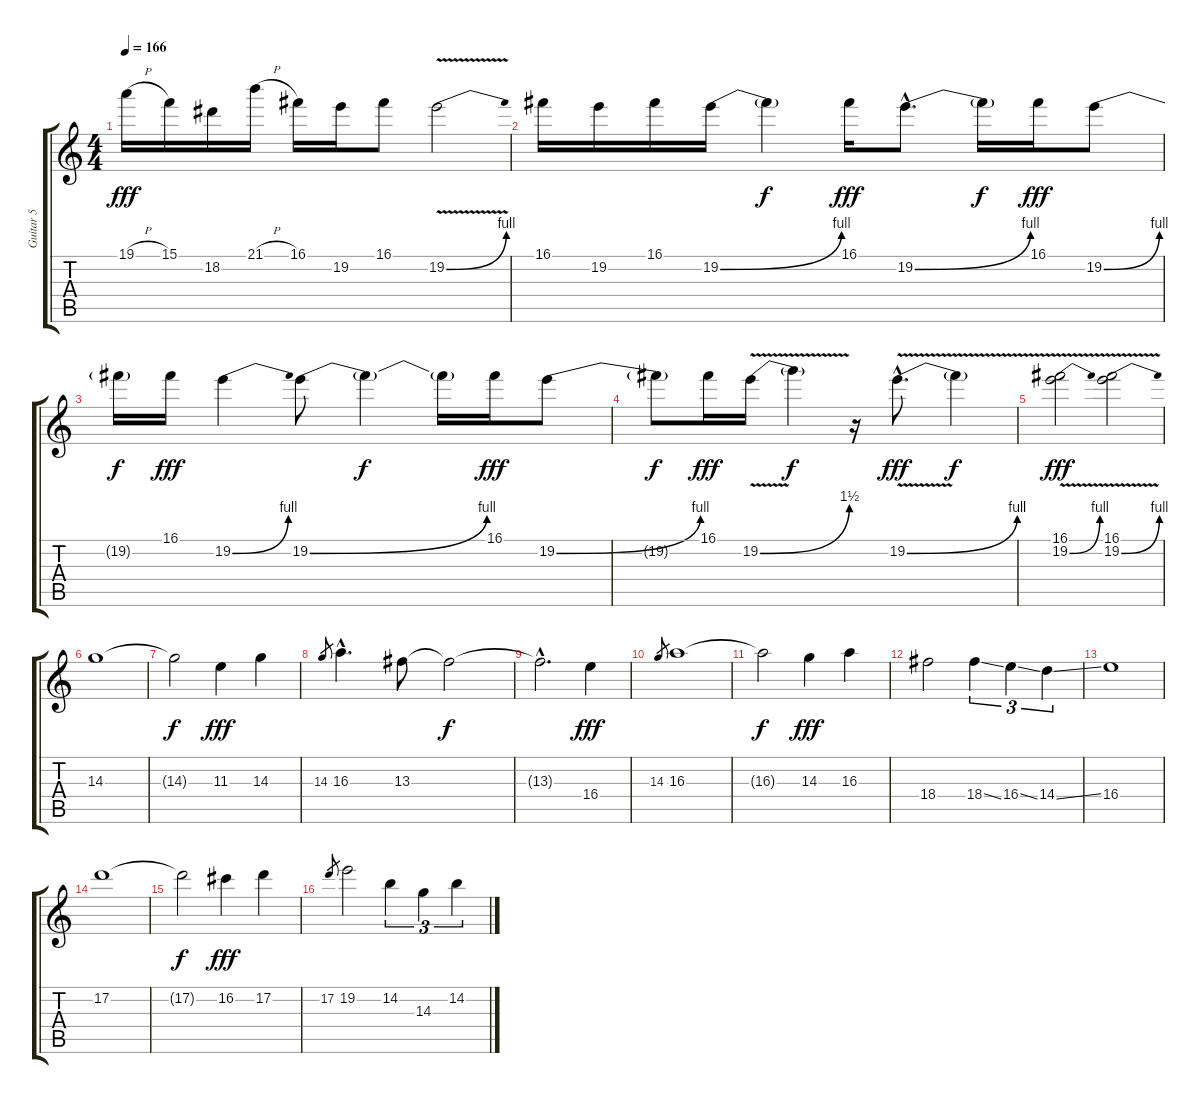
\track ("Guitar 5" "Guitar 5") {instrument distortionguitar}
\staff {score tabs}
\tuning (D4 A3 F3 C3 G2 C2) {hide}
\ts (4 4)
\tempo 166
\clef g2
\ks c
19.1{h}.16{dy fff} 15.1.16 18.2.16 21.1{h}.16 16.1.16 19.2.16 16.1.8 19.2{be (bend 0 0 60 4) v}.2 |
16.1.16 19.2.16 16.1.16 19.2{be (bend 0 0 60 4)}.16 19.2{t}.4{dy f} 16.1.16{dy fff} 19.2{be (bend 0 0 60 4) hac}.8{d} 19.2{t}.16{dy f} 16.1.16{dy fff} 19.2{be (bend 0 0 60 4)}.8 |
19.2{t}.16{dy f} 16.1.16{dy fff} 19.2{be (bend 0 0 60 4)}.4 19.2{be (bend 0 0 60 4)}.8 19.2{t}.4{dy f} 19.2{t}.16 16.1.16{dy fff} 19.2{be (bend 0 0 60 4)}.8 |
19.2{t}.8{dy f} 16.1.16{dy fff} 19.2{be (bend 0 0 60 6) v}.16 19.2{t}.4{dy f} r.16 19.2{be (bend 0 0 60 4) v hac}.8{d dy fff} 19.2{t}.4{dy f} |
(16.1{v} 19.2{be (bend 0 0 60 4) v}).2{dy fff} (16.1{v} 19.2{be (bend 0 0 60 4) v}).2 |
14.3.1 |
14.3{t}.2{dy f} 11.3.4{dy fff} 14.3.4 |
14.3.8{gr} 16.3{hac}.4{d} 13.3.8 13.3{t}.2{dy f} |
13.3{hac t}.2{d} 16.4.4{dy fff} |
14.3.8{gr} 16.3.1 |
16.3{t}.2{dy f} 14.3.4{dy fff} 16.3.4 |
18.4.2 18.4{ss}.4{tu (3 2)} 16.4{ss}.4{tu (3 2)} 14.4{ss}.4{tu (3 2)} |
16.4.1 |
17.2.1 |
17.2{t}.2{dy f} 16.2.4{dy fff} 17.2.4 |
17.2.8{gr} 19.2.2 14.2.4{tu (3 2)} 14.3.4{tu (3 2)} 14.2.4{tu (3 2)}
